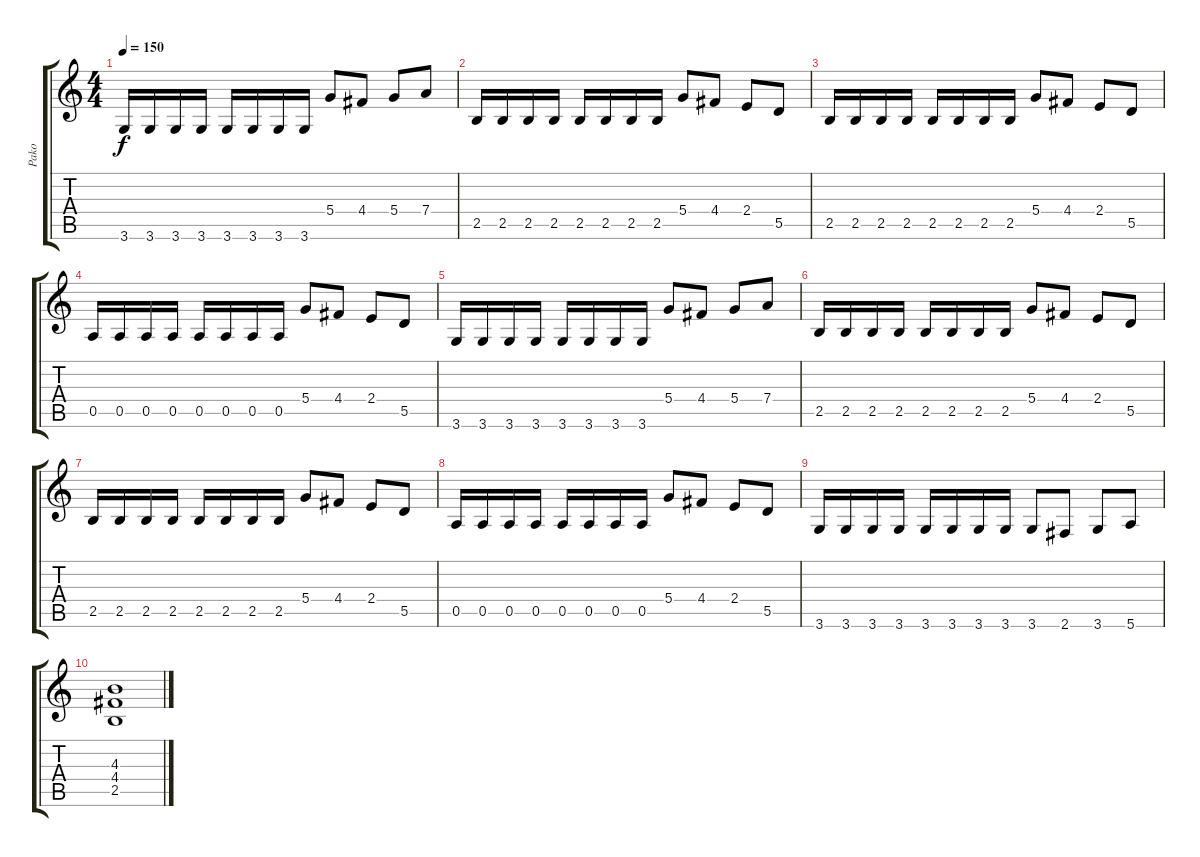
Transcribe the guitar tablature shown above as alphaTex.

\track ("Pako" "Pako") {instrument distortionguitar}
\staff {score tabs}
\tuning (E4 B3 G3 D3 A2 E2) {hide}
\ts (4 4)
\tempo 150
\clef g2
\ks c
3.6.16{dy f} 3.6.16 3.6.16 3.6.16 3.6.16 3.6.16 3.6.16 3.6.16 5.4.8 4.4.8 5.4.8 7.4.8 |
2.5.16 2.5.16 2.5.16 2.5.16 2.5.16 2.5.16 2.5.16 2.5.16 5.4.8 4.4.8 2.4.8 5.5.8 |
2.5.16 2.5.16 2.5.16 2.5.16 2.5.16 2.5.16 2.5.16 2.5.16 5.4.8 4.4.8 2.4.8 5.5.8 |
0.5.16 0.5.16 0.5.16 0.5.16 0.5.16 0.5.16 0.5.16 0.5.16 5.4.8 4.4.8 2.4.8 5.5.8 |
3.6.16 3.6.16 3.6.16 3.6.16 3.6.16 3.6.16 3.6.16 3.6.16 5.4.8 4.4.8 5.4.8 7.4.8 |
2.5.16 2.5.16 2.5.16 2.5.16 2.5.16 2.5.16 2.5.16 2.5.16 5.4.8 4.4.8 2.4.8 5.5.8 |
2.5.16 2.5.16 2.5.16 2.5.16 2.5.16 2.5.16 2.5.16 2.5.16 5.4.8 4.4.8 2.4.8 5.5.8 |
0.5.16 0.5.16 0.5.16 0.5.16 0.5.16 0.5.16 0.5.16 0.5.16 5.4.8 4.4.8 2.4.8 5.5.8 |
3.6.16 3.6.16 3.6.16 3.6.16 3.6.16 3.6.16 3.6.16 3.6.16 3.6.8 2.6.8 3.6.8 5.6.8 |
(4.3 4.4 2.5).1
